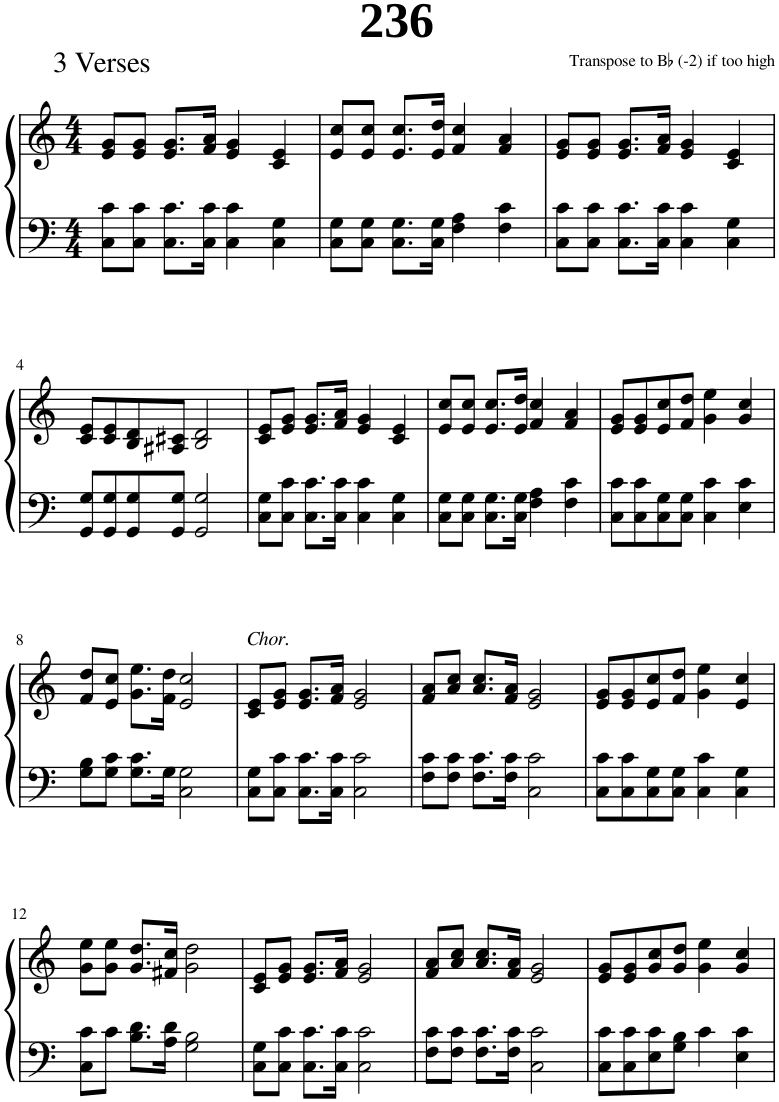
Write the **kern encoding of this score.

**kern	**kern
*part1	*part1
*staff2	*staff1
*I"Piano	*
*I'Pno.	*
*clefF4	*clefG2
*k[]	*k[]
*M4/4	*M4/4
=1	=1
8C\ 8c\L	8e/ 8g/L
8C\ 8c\J	8e/ 8g/J
8.C\ 8.c\L	8.e/ 8.g/L
16C\ 16c\Jk	16f/ 16a/Jk
4C\ 4c\	4e/ 4g/
4C\ 4G\	4c/ 4e/
=2	=2
8C\ 8G\L	8e/ 8cc/L
8C\ 8G\J	8e/ 8cc/J
8.C\ 8.G\L	8.e/ 8.cc/L
16C\ 16G\Jk	16e/ 16dd/Jk
4F\ 4A\	4f/ 4cc/
4F\ 4c\	4f/ 4a/
=3	=3
8C\ 8c\L	8e/ 8g/L
8C\ 8c\J	8e/ 8g/J
8.C\ 8.c\L	8.e/ 8.g/L
16C\ 16c\Jk	16f/ 16a/Jk
4C\ 4c\	4e/ 4g/
4C\ 4G\	4c/ 4e/
!!LO:LB:g=z
=4	=4
8GG/ 8G/L	8c/ 8e/L
8GG/ 8G/	8c/ 8e/
8GG/ 8G/	8B/ 8d/
8GG/ 8G/J	8A#X/ 8c#X/J
2GG/ 2G/	2B/ 2d/
=5	=5
8C\ 8G\L	8c/ 8e/L
8C\ 8c\J	8e/ 8g/J
8.C\ 8.c\L	8.e/ 8.g/L
16C\ 16c\Jk	16f/ 16a/Jk
4C\ 4c\	4e/ 4g/
4C\ 4G\	4c/ 4e/
=6	=6
8C\ 8G\L	8e/ 8cc/L
8C\ 8G\J	8e/ 8cc/J
8.C\ 8.G\L	8.e/ 8.cc/L
16C\ 16G\Jk	16e/ 16dd/Jk
4F\ 4A\	4f/ 4cc/
4F\ 4c\	4f/ 4a/
=7	=7
8C\ 8c\L	8e/ 8g/L
8C\ 8c\	8e/ 8g/
8C\ 8G\	8e/ 8cc/
8C\ 8G\J	8f/ 8dd/J
4C\ 4c\	4g\ 4ee\
4E\ 4c\	4g/ 4cc/
!!LO:LB:g=z
=8	=8
8G\ 8B\L	8f/ 8dd/L
8G\ 8c\J	8e/ 8cc/J
8.G\ 8.c\L	8.g\ 8.ee\L
16G\Jk	16f\ 16dd\Jk
2C\ 2G\	2e/ 2cc/
=9	=9
!	!LO:TX:a:i:t=Chor.
8C\ 8G\L	8c/ 8e/L
8C\ 8c\J	8e/ 8g/J
8.C\ 8.c\L	8.e/ 8.g/L
16C\ 16c\Jk	16f/ 16a/Jk
2C\ 2c\	2e/ 2g/
=10	=10
8F\ 8c\L	8f/ 8a/L
8F\ 8c\J	8a/ 8cc/J
8.F\ 8.c\L	8.a/ 8.cc/L
16F\ 16c\Jk	16f/ 16a/Jk
2C\ 2c\	2e/ 2g/
=11	=11
8C\ 8c\L	8e/ 8g/L
8C\ 8c\	8e/ 8g/
8C\ 8G\	8e/ 8cc/
8C\ 8G\J	8f/ 8dd/J
4C\ 4c\	4g\ 4ee\
4C\ 4G\	4e/ 4cc/
!!LO:LB:g=z
=12	=12
8C\ 8c\L	8g\ 8ee\L
8c\J	8g\ 8ee\J
8.B\ 8.d\L	8.g/ 8.dd/L
16A\ 16d\Jk	16f#X/ 16cc/Jk
2G\ 2B\	2g\ 2dd\
=13	=13
8C\ 8G\L	8c/ 8e/L
8C\ 8c\J	8e/ 8g/J
8.C\ 8.c\L	8.e/ 8.g/L
16C\ 16c\Jk	16f/ 16a/Jk
2C\ 2c\	2e/ 2g/
=14	=14
8F\ 8c\L	8f/ 8a/L
8F\ 8c\J	8a/ 8cc/J
8.F\ 8.c\L	8.a/ 8.cc/L
16F\ 16c\Jk	16f/ 16a/Jk
2C\ 2c\	2e/ 2g/
=15	=15
8C\ 8c\L	8e/ 8g/L
8C\ 8c\	8e/ 8g/
8E\ 8c\	8g/ 8cc/
8G\ 8B\J	8g/ 8dd/J
4c\	4g\ 4ee\
4E\ 4c\	4g/ 4cc/
=	=
*-	*-
